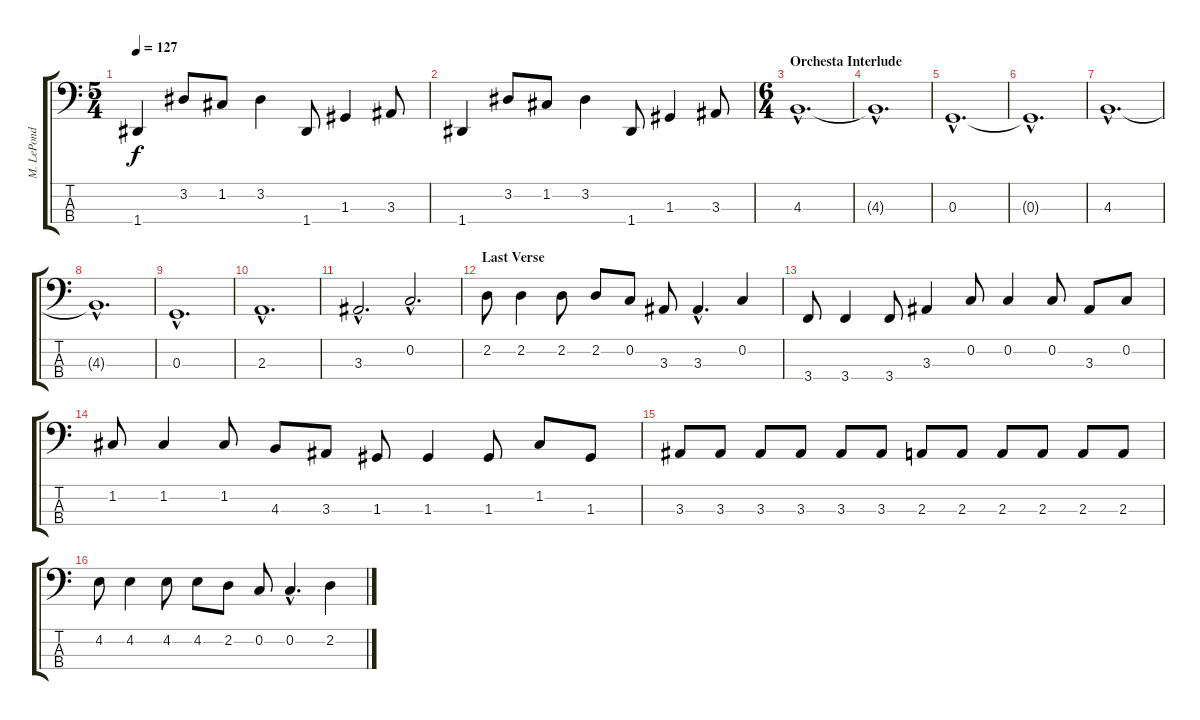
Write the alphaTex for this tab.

\track ("M. LePond [Bass]" "M. LePond ") {instrument electricbassfinger}
\staff {score tabs}
\tuning (F2 C2 G1 D1) {hide}
\ts (5 4)
\tempo 127
\clef f4
\ks c
1.4.4{dy f} 3.2.8 1.2.8 3.2.4 1.4.8 1.3.4 3.3.8 |
1.4.4 3.2.8 1.2.8 3.2.4 1.4.8 1.3.4 3.3.8 |
\ts (6 4)
\section ("" "Orchesta Interlude")
4.3{hac}.1{d} |
4.3{hac t}.1{d} |
0.3{hac}.1{d} |
0.3{hac t}.1{d} |
4.3{hac}.1{d} |
4.3{hac t}.1{d} |
0.3{hac}.1{d} |
2.3{hac}.1{d} |
3.3{hac}.2{d} 0.2{hac}.2{d} |
\section ("" "Last Verse")
2.2.8 2.2.4 2.2.8 2.2.8 0.2.8 3.3.8 3.3{hac}.4{d} 0.2.4 |
3.4.8 3.4.4 3.4.8 3.3.4 0.2.8 0.2.4 0.2.8 3.3.8 0.2.8 |
1.2.8 1.2.4 1.2.8 4.3.8 3.3.8 1.3.8 1.3.4 1.3.8 1.2.8 1.3.8 |
3.3.8 3.3.8 3.3.8 3.3.8 3.3.8 3.3.8 2.3.8 2.3.8 2.3.8 2.3.8 2.3.8 2.3.8 |
4.2.8 4.2.4 4.2.8 4.2.8 2.2.8 0.2.8 0.2{hac}.4{d} 2.2.4
